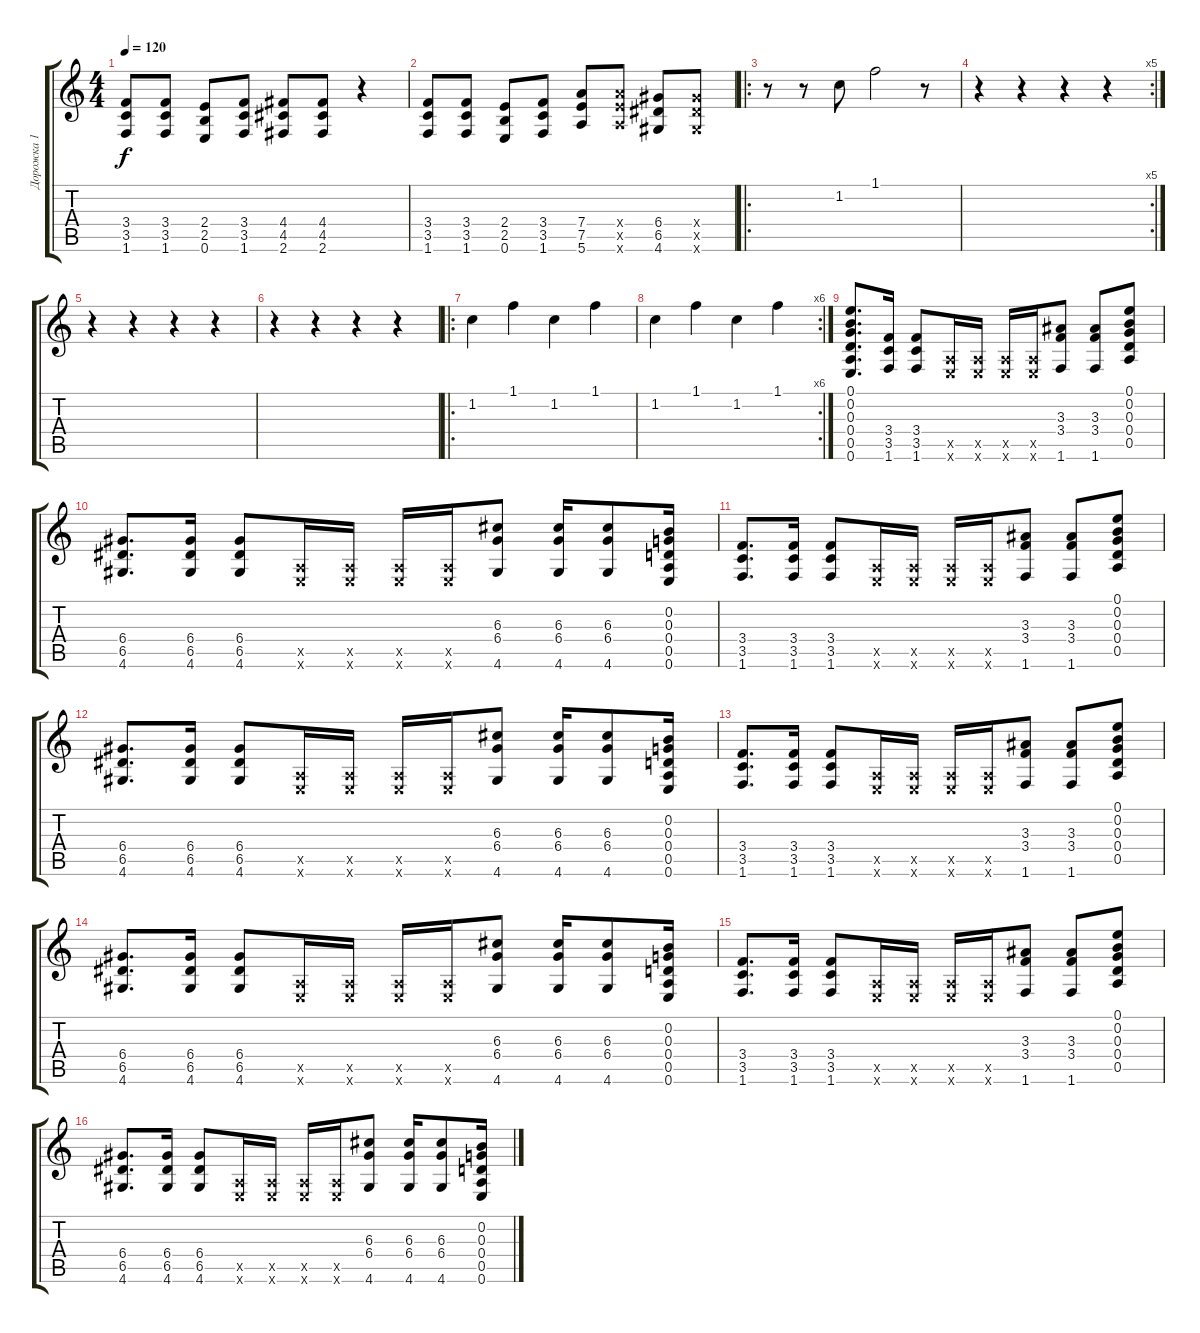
\track ("Дорожка 1" "Дорожка 1") {instrument electricguitarclean}
\staff {score tabs}
\tuning (E4 B3 G3 D3 A2 E2) {hide}
\ts (4 4)
\tempo 120
\clef g2
\ks c
(3.4 3.5 1.6).8{dy f} (3.4 3.5 1.6).8 (2.4 2.5 0.6).8 (3.4 3.5 1.6).8 (4.4 4.5 2.6).8 (4.4 4.5 2.6).8 r.4 |
(3.4 3.5 1.6).8 (3.4 3.5 1.6).8 (2.4 2.5 0.6).8 (3.4 3.5 1.6).8 (7.4 7.5 5.6).8 (7.4{x} 7.5{x} 5.6{x}).8 (6.4 6.5 4.6).8 (6.4{x} 6.5{x} 4.6{x}).8 |
\ro
r.8 r.8 1.2.8 1.1.2 r.8 |
\rc 5
r.4 r.4 r.4 r.4 |
r.4 r.4 r.4 r.4 |
r.4 r.4 r.4 r.4 |
\ro
1.2.4 1.1.4 1.2.4 1.1.4 |
\rc 6
1.2.4 1.1.4 1.2.4 1.1.4 |
(0.1 0.2 0.3 0.4 0.5 0.6).8{d} (3.4 3.5 1.6).16 (3.4 3.5 1.6).8 (0.5{x} 0.6{x}).16 (0.5{x} 0.6{x}).16 (0.5{x} 0.6{x}).16 (0.5{x} 0.6{x}).16 (3.3 3.4 1.6).8 (3.3 3.4 1.6).8 (0.1 0.2 0.3 0.4 0.5).8 |
(6.4 6.5 4.6).8{d} (6.4 6.5 4.6).16 (6.4 6.5 4.6).8 (0.5{x} 0.6{x}).16 (0.5{x} 0.6{x}).16 (0.5{x} 0.6{x}).16 (0.5{x} 0.6{x}).16 (6.3 6.4 4.6).8 (6.3 6.4 4.6).16 (6.3 6.4 4.6).8 (0.2 0.3 0.4 0.5 0.6).16 |
(3.4 3.5 1.6).8{d} (3.4 3.5 1.6).16 (3.4 3.5 1.6).8 (0.5{x} 0.6{x}).16 (0.5{x} 0.6{x}).16 (0.5{x} 0.6{x}).16 (0.5{x} 0.6{x}).16 (3.3 3.4 1.6).8 (3.3 3.4 1.6).8 (0.1 0.2 0.3 0.4 0.5).8 |
(6.4 6.5 4.6).8{d} (6.4 6.5 4.6).16 (6.4 6.5 4.6).8 (0.5{x} 0.6{x}).16 (0.5{x} 0.6{x}).16 (0.5{x} 0.6{x}).16 (0.5{x} 0.6{x}).16 (6.3 6.4 4.6).8 (6.3 6.4 4.6).16 (6.3 6.4 4.6).8 (0.2 0.3 0.4 0.5 0.6).16 |
(3.4 3.5 1.6).8{d} (3.4 3.5 1.6).16 (3.4 3.5 1.6).8 (0.5{x} 0.6{x}).16 (0.5{x} 0.6{x}).16 (0.5{x} 0.6{x}).16 (0.5{x} 0.6{x}).16 (3.3 3.4 1.6).8 (3.3 3.4 1.6).8 (0.1 0.2 0.3 0.4 0.5).8 |
(6.4 6.5 4.6).8{d} (6.4 6.5 4.6).16 (6.4 6.5 4.6).8 (0.5{x} 0.6{x}).16 (0.5{x} 0.6{x}).16 (0.5{x} 0.6{x}).16 (0.5{x} 0.6{x}).16 (6.3 6.4 4.6).8 (6.3 6.4 4.6).16 (6.3 6.4 4.6).8 (0.2 0.3 0.4 0.5 0.6).16 |
(3.4 3.5 1.6).8{d} (3.4 3.5 1.6).16 (3.4 3.5 1.6).8 (0.5{x} 0.6{x}).16 (0.5{x} 0.6{x}).16 (0.5{x} 0.6{x}).16 (0.5{x} 0.6{x}).16 (3.3 3.4 1.6).8 (3.3 3.4 1.6).8 (0.1 0.2 0.3 0.4 0.5).8 |
(6.4 6.5 4.6).8{d} (6.4 6.5 4.6).16 (6.4 6.5 4.6).8 (0.5{x} 0.6{x}).16 (0.5{x} 0.6{x}).16 (0.5{x} 0.6{x}).16 (0.5{x} 0.6{x}).16 (6.3 6.4 4.6).8 (6.3 6.4 4.6).16 (6.3 6.4 4.6).8 (0.2 0.3 0.4 0.5 0.6).16
